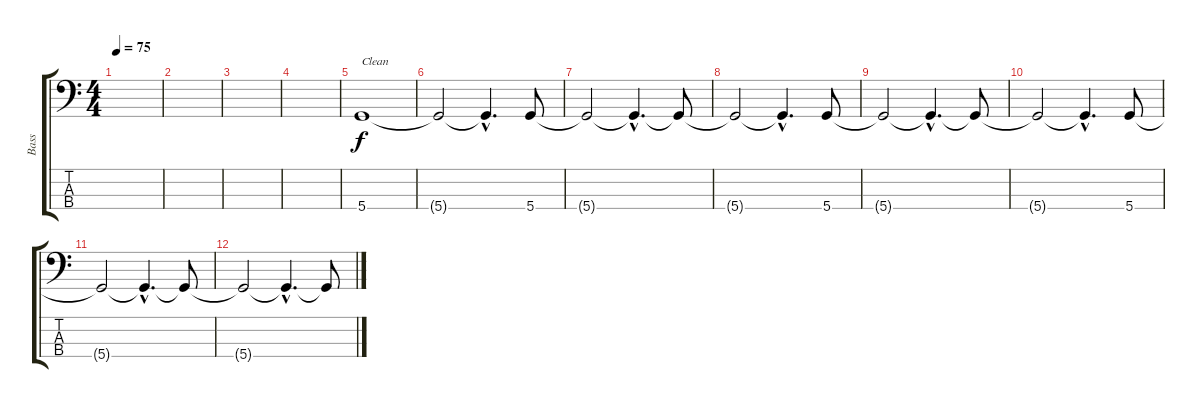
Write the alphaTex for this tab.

\track ("Bass" "Bass") {instrument electricbassfinger}
\staff {score tabs}
\tuning (G2 D2 A1 D1) {hide}
\ts (4 4)
\tempo 75
\clef f4
\ks c
|
|
|
|
5.4.1{txt "Clean" volume 13 instrument electricbassfinger} |
5.4{t}.2 5.4{hac t}.4{d} 5.4.8 |
5.4{t}.2 5.4{hac t}.4{d} 5.4{t}.8 |
5.4{t}.2 5.4{hac t}.4{d} 5.4.8 |
5.4{t}.2 5.4{hac t}.4{d} 5.4{t}.8 |
5.4{t}.2 5.4{hac t}.4{d} 5.4.8 |
5.4{t}.2 5.4{hac t}.4{d} 5.4{t}.8 |
5.4{t}.2 5.4{hac t}.4{d} 5.4{t}.8
